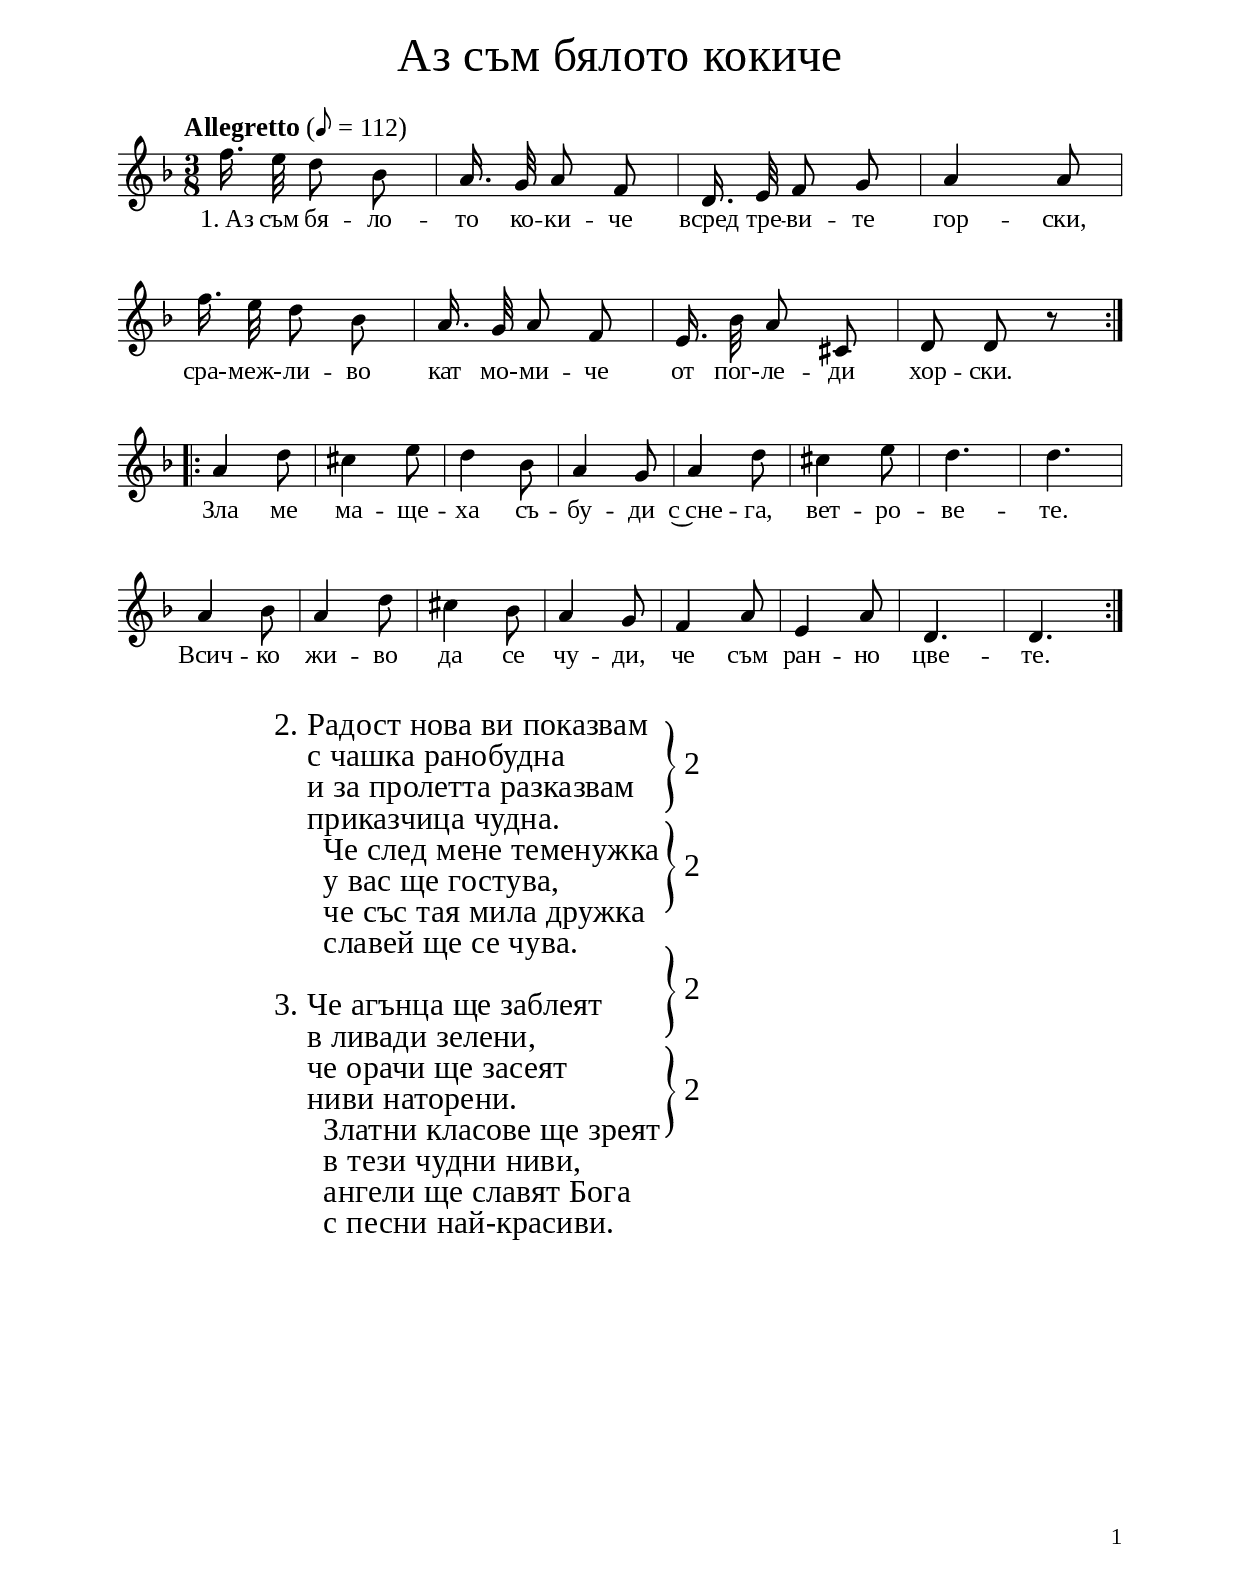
  \version "2.24.3"

% include paper part and global functions
\include "include/globals.ily"

"rightBraces047" = \markup {
  \column {
    % repeat braces
    \translate #'(0 . -3.1 )
    \right-brace #44

    \translate #'(0 . -5.2 )
    \right-brace #44

    \translate #'(0 . -7.6 )
    \right-brace #44

    \translate #'(0 . -5.2 )
    \right-brace #44

  }
  \column {
    % repeat numbers
    \translate #'(0 . -3.7 )
    2

    \translate #'(0 . -9.3 )
    2

    \translate #'(0 . -11.9 )
    2

    \translate #'(0 . -9.7 )
    2
  }
}

\bookpart {
  \label #'ref047
  \tocItem \markup "Аз съм бялото кокиче"
  \include "include/bookpart-paper.ily"
  \score {
    \include "include/score-layout.ily"


    \new Voice \absolute  {
      \clef treble
      \key d \minor
      \time 3/8
      \tempoFunc "Allegretto" 8 "112"
      \autoBeamOff

      f''16. e''32 d''8 bes' | a'16. g'32 a'8 f' | d'16. e'32 f'8 g' | a'4 a'8 \break |
      f''16. e''32 d''8 bes' | a'16. g'32 a'8 f' | e'16. bes'32 a'8 cis' | d'8 d' r | \bar ":|." \break
      
        \bar ":|.|:"
        a'4 d''8 | cis''4 e''8 | d''4 bes'8 | a'4 g'8 | a'4 d''8 | cis''4 e''8 | d''4. |  d''4. \break | % 17
        a'4 bes'8 | a'4 d''8 | cis''4 bes'8 |  a'4 g'8 | f'4 a'8 | e'4 a'8 |  d'4. | d'4.
      \bar ":|." \break |
    }

    \addlyrics {
      "1. Аз" съм бя -- ло -- то ко -- ки -- че
      всред тре -- ви -- те гор -- ски,
      "сра-" -- "меж-" -- ли -- во кат "мо-" -- ми -- че
      от "пог-" -- ле -- ди хор -- ски. Зла ме ма -- ще -- ха съ -- бу -- ди
      с~сне -- га, вет -- ро -- ве -- те.
      Всич -- ко жи -- во да се чу -- ди,
      че съм ран -- но цве -- те.}
        \header {
          title = \titleFunc #'ref_desc_1 "Аз съм бялото кокиче" "Az săm bjaloto kokiče"
        }

        \midi{}

      } % score

      \markup \fontsize #bgCoupletFontSize {
        \hspace #15
        \override #`(baseline-skip . ,bgCoupletBaselineSkip)
        \column {
          \line {    2. Радост нова ви показвам }
          \line {   "   " с чашка ранобудна }
          \line {   "   " и за пролетта разказвам }
          \line {   "   " приказчица чудна. }

          \line {  "     " Че след мене теменужка  }
          \line {   "     " у вас ще гостува, }
          \line {   "     " че със тая мила дружка }
          \line {   "     " славей ще се чува. }

          \line { " " }
          \line { 3. Че агънца ще заблеят  }
          \line {   "   " в ливади зелени, }
          \line {   "   " че орачи ще засеят }
          \line {   "   " ниви наторени. }

          \line { "     " Златни класове ще зреят  }
          \line {   "     " в тези чудни ниви, }
          \line {   "     " ангели ще славят Бога }
          \line {   "     " с песни най-красиви. }
        }  \"rightBraces047"

      }  % markup

    } % bookpart
